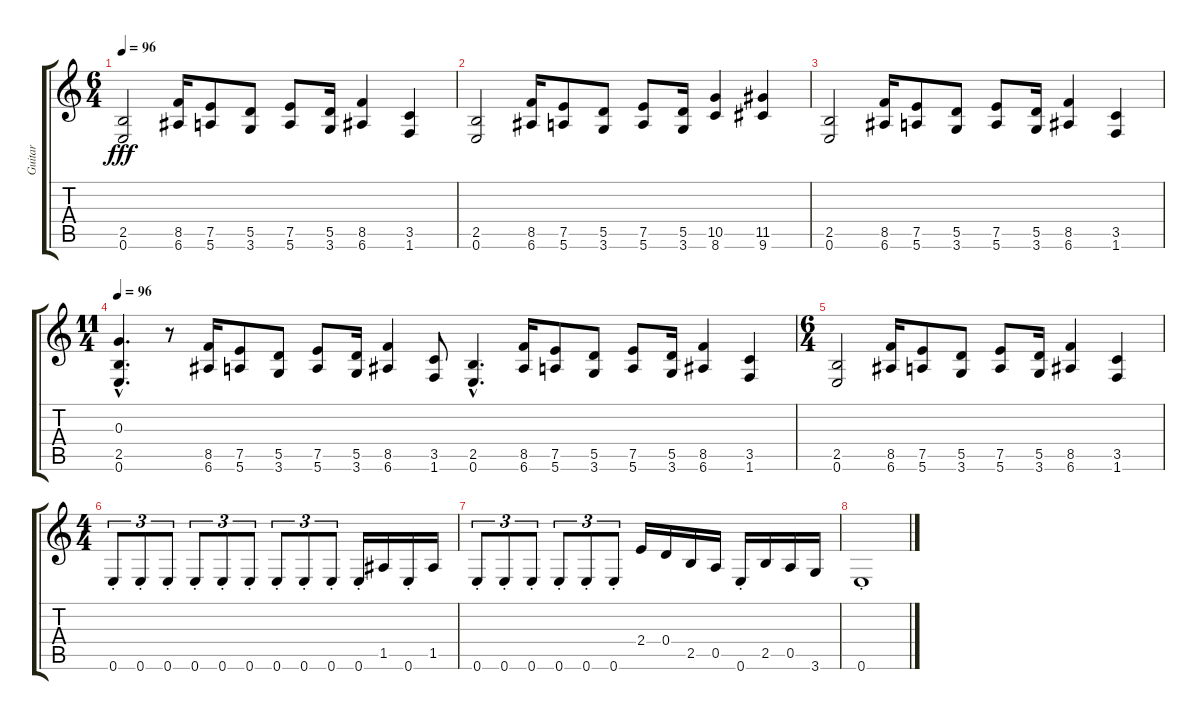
\track ("Guitar" "Guitar") {instrument distortionguitar}
\staff {score tabs}
\tuning (E4 B3 G3 D3 A2 E2) {hide}
\ts (6 4)
\tempo 96
\clef g2
\ks c
(2.5 0.6).2{dy fff} (8.5 6.6).16 (7.5 5.6).8 (5.5 3.6).8 (7.5 5.6).8 (5.5 3.6).16 (8.5 6.6).4 (3.5 1.6).4 |
(2.5 0.6).2 (8.5 6.6).16 (7.5 5.6).8 (5.5 3.6).8 (7.5 5.6).8 (5.5 3.6).16 (10.5 8.6).4 (11.5 9.6).4 |
(2.5 0.6).2 (8.5 6.6).16 (7.5 5.6).8 (5.5 3.6).8 (7.5 5.6).8 (5.5 3.6).16 (8.5 6.6).4 (3.5 1.6).4 |
\ts (11 4)
\tempo 96
(0.3{hac} 2.5{hac} 0.6{hac}).4{d volume 16 instrument distortionguitar} r.8 (8.5 6.6).16 (7.5 5.6).8 (5.5 3.6).8 (7.5 5.6).8 (5.5 3.6).16 (8.5 6.6).4 (3.5 1.6).8 (2.5{hac} 0.6{hac}).4{d} (8.5 6.6).16 (7.5 5.6).8 (5.5 3.6).8 (7.5 5.6).8 (5.5 3.6).16 (8.5 6.6).4 (3.5 1.6).4 |
\ts (6 4)
(2.5 0.6).2 (8.5 6.6).16 (7.5 5.6).8 (5.5 3.6).8 (7.5 5.6).8 (5.5 3.6).16 (8.5 6.6).4 (3.5 1.6).4 |
\ts (4 4)
0.6{st}.8{tu (3 2)} 0.6{st}.8{tu (3 2)} 0.6{st}.8{tu (3 2)} 0.6{st}.8{tu (3 2)} 0.6{st}.8{tu (3 2)} 0.6{st}.8{tu (3 2)} 0.6{st}.8{tu (3 2)} 0.6{st}.8{tu (3 2)} 0.6{st}.8{tu (3 2)} 0.6{st}.16 1.5.16 0.6{st}.16 1.5.16 |
0.6{st}.8{tu (3 2)} 0.6{st}.8{tu (3 2)} 0.6{st}.8{tu (3 2)} 0.6{st}.8{tu (3 2)} 0.6{st}.8{tu (3 2)} 0.6{st}.8{tu (3 2)} 2.4.16 0.4.16 2.5.16 0.5.16 0.6{st}.16 2.5.16 0.5.16 3.6.16 |
0.6{st}.1
